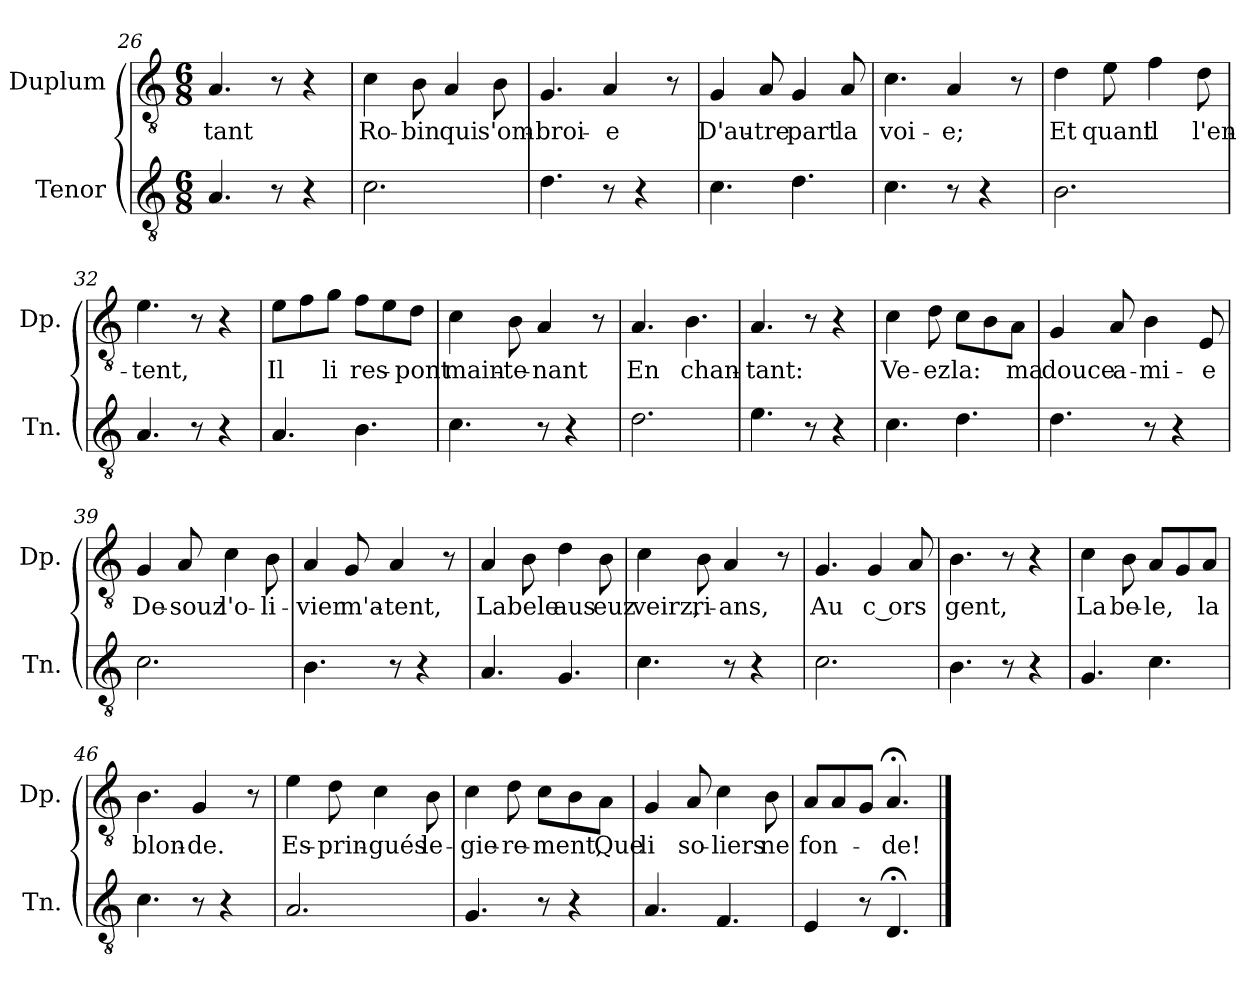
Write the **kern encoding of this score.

**kern	**kern	**text
*part2	*part1	*part1
*staff2	*staff1	*staff1
*I"Tenor	*I"Duplum	*
*I'Tn.	*I'Dp.	*
*clefGv2	*clefGv2	*
*k[]	*k[]	*
*M6/8	*M6/8	*
=26	=26	=26
!	!	!LO:LY:b
4.A/	4.A/	-tant
8r	8r	.
4r	4r	.
=27	=27	=27
!	!	!LO:LY:b
2.c\	4c\	Ro-
!	!	!LO:LY:b
.	8B\	-bin
!	!	!LO:LY:b
.	4A/	qui
!	!	!LO:LY:b
.	8B\	s'om-
=28	=28	=28
!	!	!LO:LY:b
4.d\	4.G/	-broi-
!	!	!LO:LY:b
8r	4A/	-e
4r	.	.
.	8r	.
!!LO:LB:g=z
=29	=29	=29
!	!	!LO:LY:b
4.c\	4G/	D'au-
!	!	!LO:LY:b
.	8A/	-tre
!	!	!LO:LY:b
4.d\	4G/	part
!	!	!LO:LY:b
.	8A/	la
=30	=30	=30
!	!	!LO:LY:b
4.c\	4.c\	voi-
!	!	!LO:LY:b
8r	4A/	-e;
4r	.	.
.	8r	.
=31	=31	=31
!	!	!LO:LY:b
2.B\	4d\	Et
!	!	!LO:LY:b
.	8e\	quant
!	!	!LO:LY:b
.	4f\	il
!	!	!LO:LY:b
.	8d\	l'en-
=32	=32	=32
!	!	!LO:LY:b
4.A/	4.e\	-tent,
8r	8r	.
4r	4r	.
=33	=33	=33
!	!	!LO:LY:b
4.A/	8e\L	Il
.	8f\	.
!	!	!LO:LY:b
.	8g\J	li
!	!	!LO:LY:b
4.B\	8f\L	res-
.	8e\	.
!	!	!LO:LY:b
.	8d\J	-pont
=34	=34	=34
!	!	!LO:LY:b
4.c\	4c\	main-
!	!	!LO:LY:b
.	8B\	-te-
!	!	!LO:LY:b
8r	4A/	-nant
4r	.	.
.	8r	.
=35	=35	=35
!	!	!LO:LY:b
2.d\	4.A/	En
!	!	!LO:LY:b
.	4.B\	chan-
!!LO:PB:g=z
=36	=36	=36
!	!	!LO:LY:b
4.e\	4.A/	-tant:
8r	8r	.
4r	4r	.
=37	=37	=37
!	!	!LO:LY:b
4.c\	4c\	Ve-
!	!	!LO:LY:b
.	8d\	-ez
!	!	!LO:LY:b
4.d\	8c\L	la:
.	8B\	.
!	!	!LO:LY:b
.	8A\J	ma
=38	=38	=38
!	!	!LO:LY:b
4.d\	4G/	douce
!	!	!LO:LY:b
.	8A/	a-
!	!	!LO:LY:b
8r	4B\	-mi-
4r	.	.
!	!	!LO:LY:b
.	8E/	-e
=39	=39	=39
!	!	!LO:LY:b
2.c\	4G/	De-
!	!	!LO:LY:b
.	8A/	-souz
!	!	!LO:LY:b
.	4c\	l'o-
!	!	!LO:LY:b
.	8B\	-li-
=40	=40	=40
!	!	!LO:LY:b
4.B\	4A/	-vier
!	!	!LO:LY:b
.	8G/	m'a-
!	!	!LO:LY:b
8r	4A/	-tent,
4r	.	.
.	8r	.
=41	=41	=41
!	!	!LO:LY:b
4.A/	4A/	La
!	!	!LO:LY:b
.	8B\	bele
!	!	!LO:LY:b
4.G/	4d\	aus
!	!	!LO:LY:b
.	8B\	euz
!!LO:LB:g=z
=42	=42	=42
!	!	!LO:LY:b
4.c\	4c\	veirz,
!	!	!LO:LY:b
.	8B\	ri-
!	!	!LO:LY:b
8r	4A/	-ans,
4r	.	.
.	8r	.
=43	=43	=43
!	!	!LO:LY:b
2.c\	4.G/	Au
!	!	!LO:LY:b
.	4G/	c ors
.	8A/	.
=44	=44	=44
!	!	!LO:LY:b
4.B\	4.B\	gent,
8r	8r	.
4r	4r	.
=45	=45	=45
!	!	!LO:LY:b
4.G/	4c\	La
!	!	!LO:LY:b
.	8B\	be-
!	!	!LO:LY:b
4.c\	8A/L	-le,
.	8G/	.
!	!	!LO:LY:b
.	8A/J	la
=46	=46	=46
!	!	!LO:LY:b
4.c\	4.B\	blon-
!	!	!LO:LY:b
8r	4G/	-de.
4r	.	.
.	8r	.
=47	=47	=47
!	!	!LO:LY:b
2.A/	4e\	Es-
!	!	!LO:LY:b
.	8d\	-prin-
!	!	!LO:LY:b
.	4c\	-gués
!	!	!LO:LY:b
.	8B\	le-
=48	=48	=48
!	!	!LO:LY:b
4.G/	4c\	-gie-
!	!	!LO:LY:b
.	8d\	-re-
!	!	!LO:LY:b
8r	8c\L	-ment,
4r	8B\	.
!	!	!LO:LY:b
.	8A\J	Que
!!LO:LB:g=z
=49	=49	=49
!	!	!LO:LY:b
4.A/	4G/	li
!	!	!LO:LY:b
.	8A/	so-
!	!	!LO:LY:b
4.F/	4c\	-liers
!	!	!LO:LY:b
.	8B\	ne
=50	=50	=50
!	!	!LO:LY:b
4E/	8A/L	fon-
.	8A/	.
8r	8G/J	.
!	!	!LO:LY:b
4.D;</	4.A;</	-de!
==	==	==
*-	*-	*-
